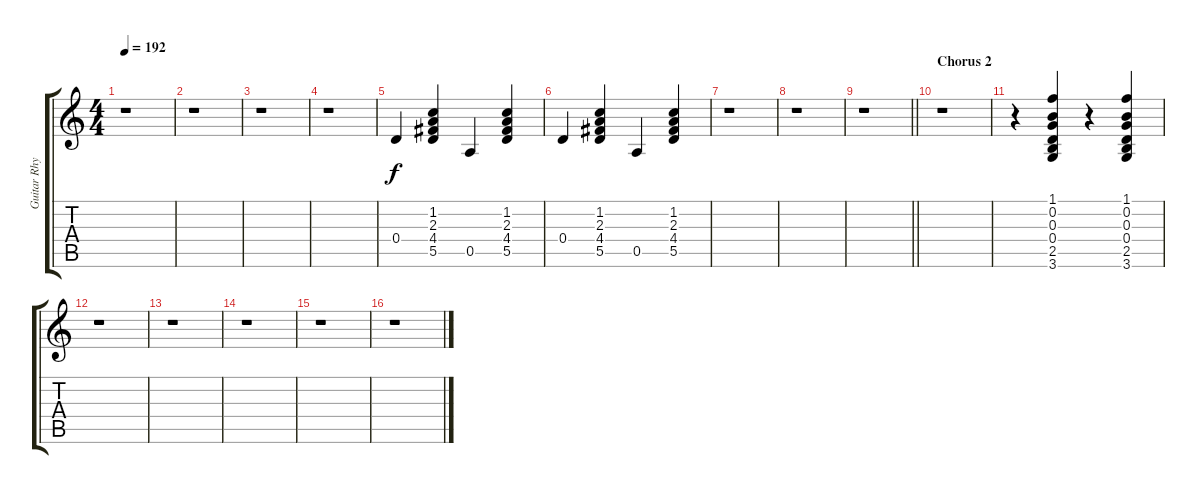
\track ("Guitar Rhythm" "Guitar Rhy") {instrument acousticguitarsteel}
\staff {score tabs}
\tuning (E4 B3 G3 D3 A2 E2) {hide}
\ts (4 4)
\tempo 192
\clef g2
\ks c
r.1{dy f} |
r.1 |
r.1 |
r.1 |
0.4.4 (1.2 2.3 4.4 5.5).4 0.5.4 (1.2 2.3 4.4 5.5).4 |
0.4.4 (1.2 2.3 4.4 5.5).4 0.5.4 (1.2 2.3 4.4 5.5).4 |
r.1 |
r.1 |
\barLineRight lightlight
r.1 |
\section ("" "Chorus 2")
r.1 |
r.4 (1.1 0.2 0.3 0.4 2.5 3.6).4 r.4 (1.1 0.2 0.3 0.4 2.5 3.6).4 |
r.1 |
r.1 |
r.1 |
r.1 |
r.1
